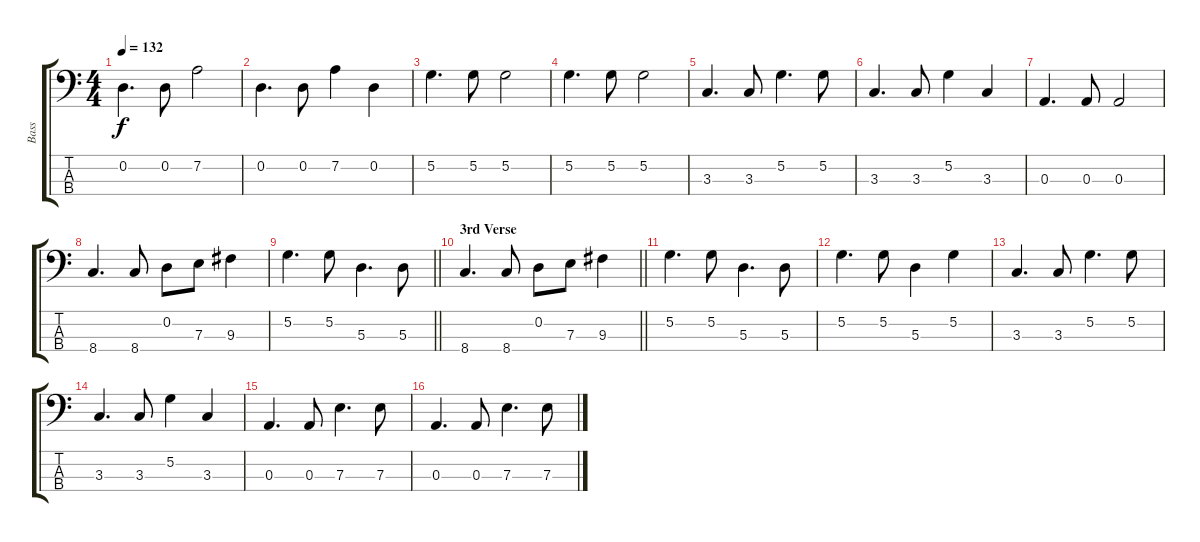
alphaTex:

\track ("Bass" "Bass") {instrument electricbassfinger}
\staff {score tabs}
\tuning (G2 D2 A1 E1) {hide}
\ts (4 4)
\tempo 132
\clef f4
\ks c
0.2.4{d dy f} 0.2.8 7.2.2 |
0.2.4{d} 0.2.8 7.2.4 0.2.4 |
5.2.4{d} 5.2.8 5.2.2 |
5.2.4{d} 5.2.8 5.2.2 |
3.3.4{d} 3.3.8 5.2.4{d} 5.2.8 |
3.3.4{d} 3.3.8 5.2.4 3.3.4 |
0.3.4{d} 0.3.8 0.3.2 |
8.4.4{d} 8.4.8 0.2.8 7.3.8 9.3.4 |
\barLineRight lightlight
5.2.4{d} 5.2.8 5.3.4{d} 5.3.8 |
\section ("" "3rd Verse")
\barLineRight lightlight
8.4.4{d} 8.4.8 0.2.8 7.3.8 9.3.4 |
5.2.4{d} 5.2.8 5.3.4{d} 5.3.8 |
5.2.4{d} 5.2.8 5.3.4 5.2.4 |
3.3.4{d} 3.3.8 5.2.4{d} 5.2.8 |
3.3.4{d} 3.3.8 5.2.4 3.3.4 |
0.3.4{d} 0.3.8 7.3.4{d} 7.3.8 |
0.3.4{d} 0.3.8 7.3.4{d} 7.3.8
